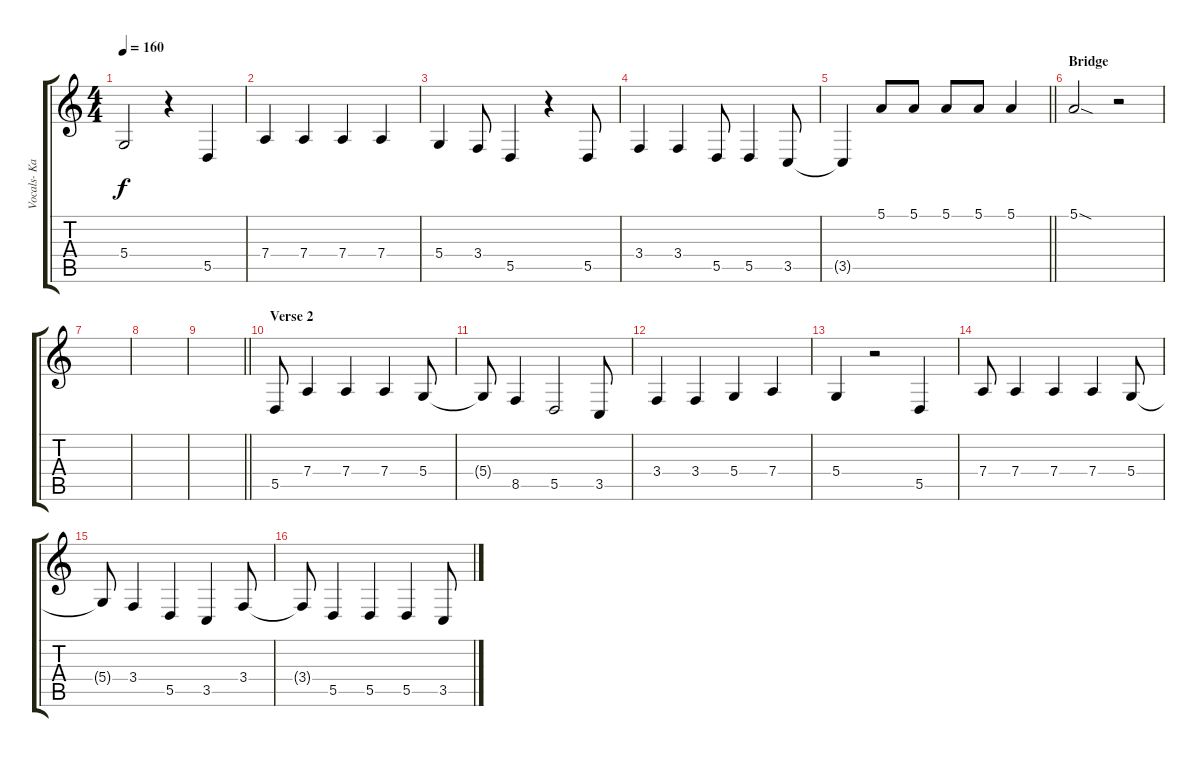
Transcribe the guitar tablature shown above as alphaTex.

\track ("Vocals- Kai Hansen" "Vocals- Ka") {instrument synthvoice}
\staff {score tabs}
\tuning (E4 B3 G3 D3 A2 E2) {hide}
\ts (4 4)
\tempo 160
\clef g2
\ks c
5.4.2{dy f} r.4 5.5.4 |
7.4.4 7.4.4 7.4.4 7.4.4 |
5.4.4 3.4.8 5.5.4 r.4 5.5.8 |
3.4.4 3.4.4 5.5.8 5.5.4 3.5.8 |
\barLineRight lightlight
3.5{t}.4 5.1.8 5.1.8 5.1.8 5.1.8 5.1.4 |
\section ("" "Bridge")
5.1{sod}.2 r.2 |
|
|
\barLineRight lightlight
|
\section ("" "Verse 2")
5.5.8 7.4.4 7.4.4 7.4.4 5.4.8 |
5.4{t}.8 8.5.4 5.5.2 3.5.8 |
3.4.4 3.4.4 5.4.4 7.4.4 |
5.4.4 r.2 5.5.4 |
7.4.8 7.4.4 7.4.4 7.4.4 5.4.8 |
5.4{t}.8 3.4.4 5.5.4 3.5.4 3.4.8 |
3.4{t}.8 5.5.4 5.5.4 5.5.4 3.5.8
